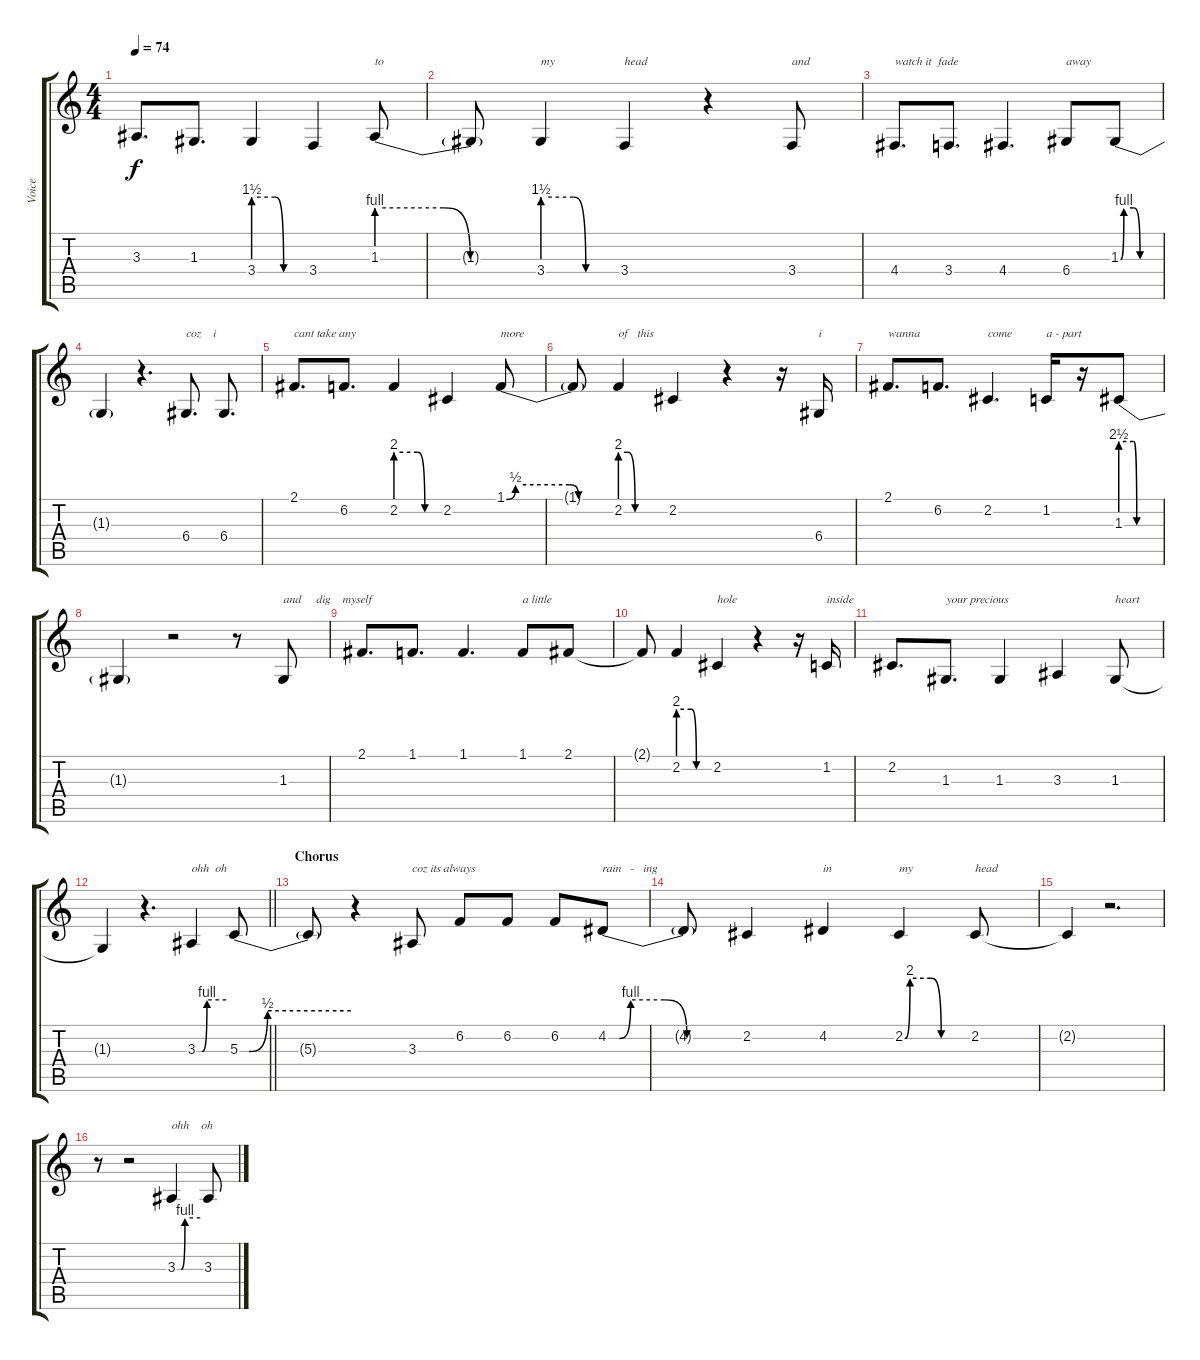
\track ("Voice" "Voice") {instrument lead2sawtooth}
\staff {score tabs}
\tuning (E4 B3 G3 D3 A2 E2) {hide}
\ts (4 4)
\tempo 74
\clef g2
\ks c
3.3.8{d dy f} 1.3.8{d} 3.4{be (custom 0 6 25 6 35 0 60 0)}.4 3.4.4 1.3{be (custom 0 4 25 4 35 0 60 0)}.8{txt "to"} |
1.3{t}.8 3.4{be (custom 0 6 25 6 35 0 60 0)}.4{txt "my"} 3.4.4{txt "head"} r.4 3.4.8{txt "and"} |
4.4.8{d txt "watch it  fade"} 3.4.8{d} 4.4.4{d} 6.4.8{txt "away"} 1.3{be (custom 0 0 5 4 20 4 30 0 60 0)}.8 |
1.3{t}.4 r.4{d} 6.4.8{d txt "coz    i"} 6.4.8{d} |
2.1.8{d txt "cant take any"} 6.2.8{d} 2.2{be (custom 0 8 30 8 40 0 60 0)}.4 2.2.4 1.1{be (custom 0 0 5 2 35 2 40 0 60 0)}.8{txt "more"} |
1.1{t}.8 2.2{be (custom 0 8 10 8 20 0 60 0)}.4{txt "of   this"} 2.2.4 r.4 r.16 6.4.16{txt "i"} |
2.1.8{d txt "wanna"} 6.2.8{d} 2.2.4{d txt "come"} 1.2.16{txt "a - part"} r.16 1.3{be (custom 0 10 20 10 25 0 60 0)}.8 |
1.3{t}.4 r.2 r.8 1.3.8{txt "and     dig    myself"} |
2.1.8{d} 1.1.8{d} 1.1.4{d} 1.1.8{txt "a little"} 2.1.8 |
2.1{t}.8 2.2{be (custom 0 8 25 8 35 0 60 0)}.4 2.2.4{txt "hole"} r.4 r.16 1.2.16{txt "inside"} |
2.2.8{d} 1.3.8{d txt "your precious"} 1.3.4 3.3.4 1.3.8{txt "heart"} |
\barLineRight lightlight
1.3{t}.4 r.4{d} 3.3{be (custom 0 0 10 0 20 4 60 4)}.4{txt "ohh  oh"} 5.3{be (custom 0 0 5 0 15 2 60 2)}.8 |
\section ("" "Chorus")
5.3{t}.8 r.4 3.3.8{txt "coz its always"} 6.2.8 6.2.8 6.2.8 4.2{be (custom 0 0 5 0 10 4 25 4 35 0 60 0)}.8{txt "rain   -   ing"} |
4.2{t}.8 2.2.4 4.2.4{txt "in"} 2.2{be (custom 0 0 5 8 25 8 35 0 60 0)}.4{txt "my"} 2.2.8{txt "head"} |
2.2{t}.4 r.2{d} |
r.8 r.2 3.3{be (custom 0 0 10 0 20 4 60 4)}.4{txt "ohh    oh"} 3.3.8
